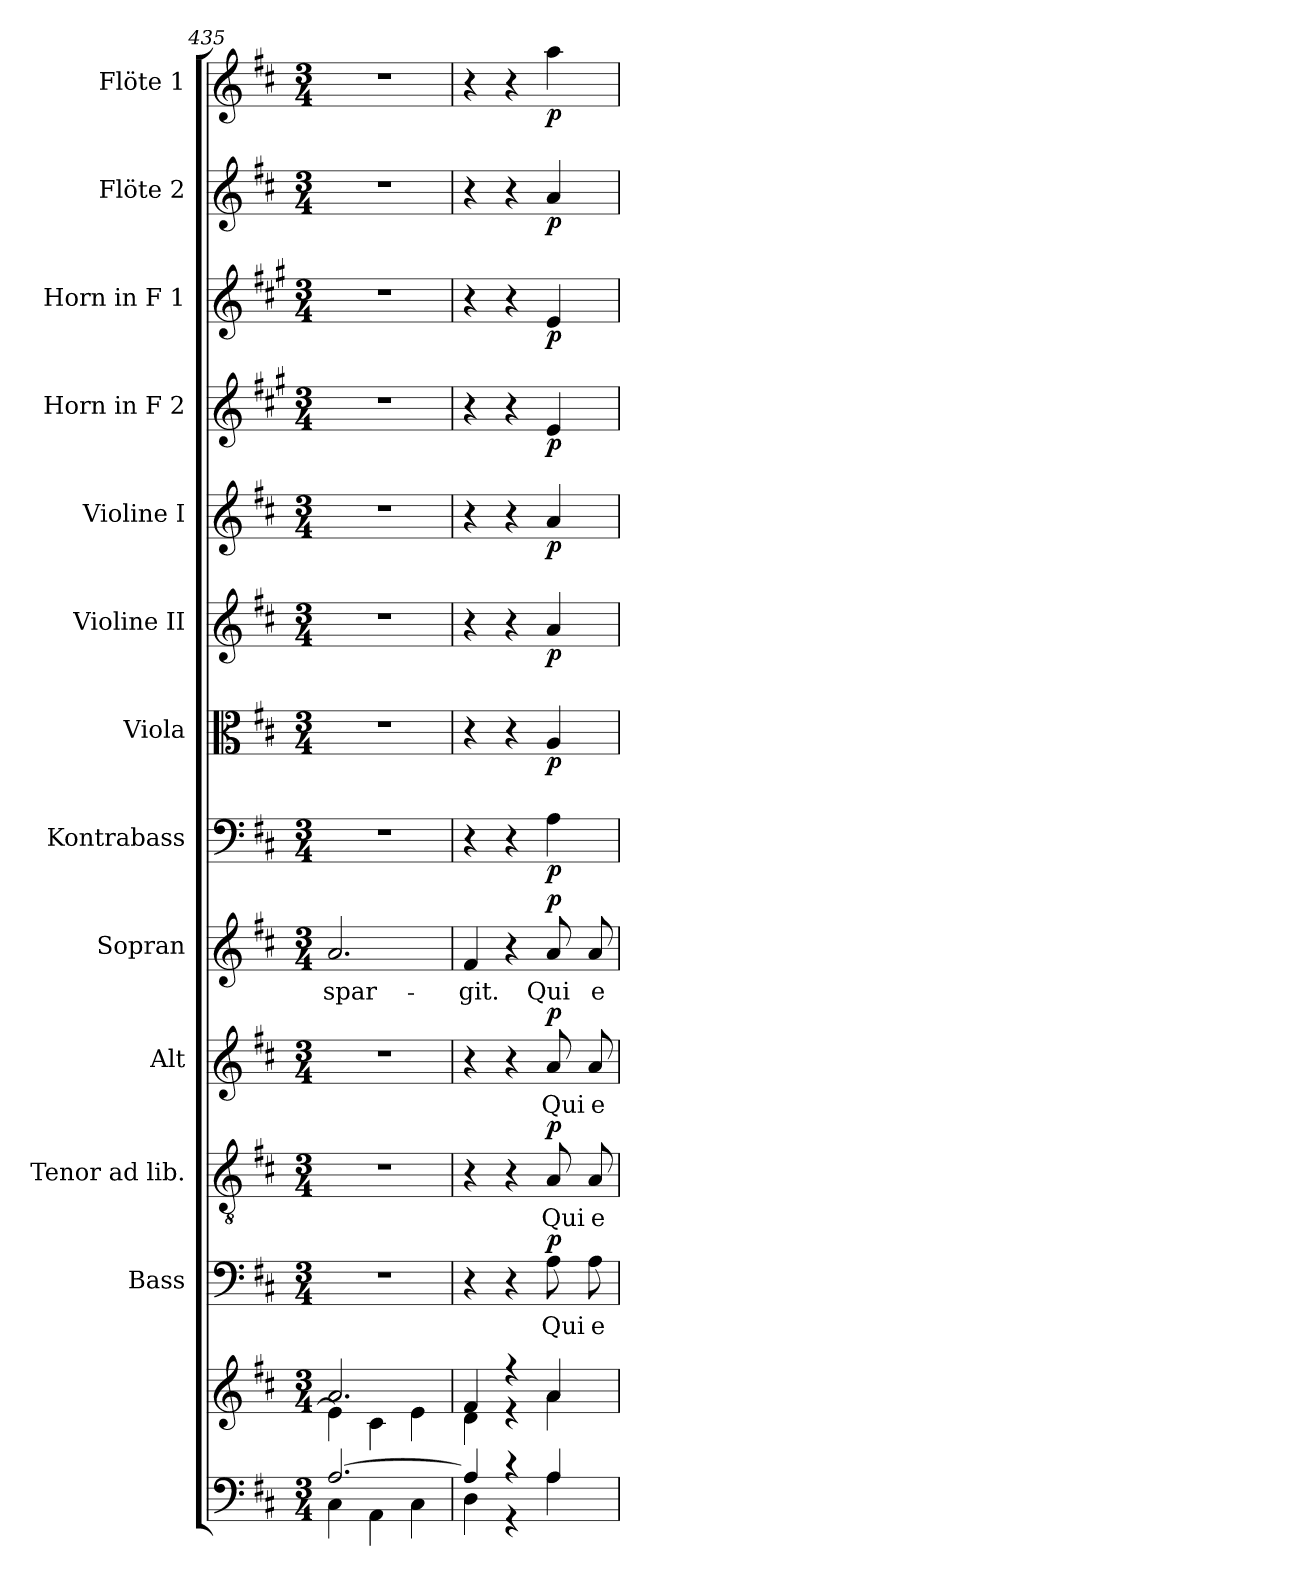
**kern	**kern	**kern	**text	**dynam	**kern	**text	**dynam	**kern	**text	**dynam	**kern	**text	**dynam	**kern	**dynam	**kern	**dynam	**kern	**dynam	**kern	**dynam	**kern	**dynam	**kern	**dynam	**kern	**dynam	**kern	**dynam
*part13	*part13	*part12	*part12	*part12	*part11	*part11	*part11	*part10	*part10	*part10	*part9	*part9	*part9	*part8	*part8	*part7	*part7	*part6	*part6	*part5	*part5	*part4	*part4	*part3	*part3	*part2	*part2	*part1	*part1
*staff14	*staff13	*staff12	*staff12	*staff12	*staff11	*staff11	*staff11	*staff10	*staff10	*staff10	*staff9	*staff9	*staff9	*staff8	*staff8	*staff7	*staff7	*staff6	*staff6	*staff5	*staff5	*staff4	*staff4	*staff3	*staff3	*staff2	*staff2	*staff1	*staff1
*	*	*I"Bass	*	*	*I"Tenor ad lib.	*	*	*I"Alt	*	*	*I"Sopran	*	*	*I"Kontrabass	*	*I"Viola	*	*I"Violine II	*	*I"Violine I	*	*I"Horn in F 2	*	*I"Horn in F 1	*	*I"Flöte 2	*	*I"Flöte 1	*
*	*	*I'B.	*	*	*I'T.	*	*	*I'A.	*	*	*I'S.	*	*	*I'Kb.	*	*I'Vla.	*	*I'Vl. II	*	*I'Vl. I	*	*	*	*	*	*I'Fl. 2	*	*I'Fl. 1	*
*clefF4	*clefG2	*clefF4	*	*	*clefGv2	*	*	*clefG2	*	*	*clefG2	*	*	*clefF4	*	*clefC3	*	*clefG2	*	*clefG2	*	*clefG2	*	*clefG2	*	*clefG2	*	*clefG2	*
*	*	*	*	*	*	*	*	*	*	*	*	*	*	*ITrd7c12	*	*	*	*	*	*	*	*ITrd4c7	*	*ITrd4c7	*	*	*	*	*
*k[f#c#]	*k[f#c#]	*k[f#c#]	*	*	*k[f#c#]	*	*	*k[f#c#]	*	*	*k[f#c#]	*	*	*k[f#c#]	*	*k[f#c#]	*	*k[f#c#]	*	*k[f#c#]	*	*k[f#c#]	*	*k[f#c#]	*	*k[f#c#]	*	*k[f#c#]	*
*D:	*D:	*D:	*	*	*D:	*	*	*D:	*	*	*D:	*	*	*D:	*	*D:	*	*D:	*	*D:	*	*D:	*	*D:	*	*D:	*	*D:	*
*M3/4	*M3/4	*M3/4	*	*	*M3/4	*	*	*M3/4	*	*	*M3/4	*	*	*M3/4	*	*M3/4	*	*M3/4	*	*M3/4	*	*M3/4	*	*M3/4	*	*M3/4	*	*M3/4	*
=435	=435	=435	=435	=435	=435	=435	=435	=435	=435	=435	=435	=435	=435	=435	=435	=435	=435	=435	=435	=435	=435	=435	=435	=435	=435	=435	=435	=435	=435
*^	*^	*	*	*	*	*	*	*	*	*	*	*	*	*	*	*	*	*	*	*	*	*	*	*	*	*	*	*	*
!	!	!	!	!	!	!	!	!	!	!	!	!	!	!LO:LY:b	!	!	!	!	!	!	!	!	!	!	!	!	!	!	!	!	!
[>2.A/	4C#\	2.a/	4e\]	2.r	.	.	2.r	.	.	2.r	.	.	2.a/	spar-	.	2.r	.	2.r	.	2.r	.	2.r	.	2.r	.	2.r	.	2.r	.	2.r	.
.	4AA\	.	4c#\	.	.	.	.	.	.	.	.	.	.	.	.	.	.	.	.	.	.	.	.	.	.	.	.	.	.	.	.
.	4C#\	.	4e\	.	.	.	.	.	.	.	.	.	.	.	.	.	.	.	.	.	.	.	.	.	.	.	.	.	.	.	.
=436	=436	=436	=436	=436	=436	=436	=436	=436	=436	=436	=436	=436	=436	=436	=436	=436	=436	=436	=436	=436	=436	=436	=436	=436	=436	=436	=436	=436	=436	=436	=436
!	!	!	!	!	!	!	!	!	!	!	!	!	!	!LO:LY:b	!	!	!	!	!	!	!	!	!	!	!	!	!	!	!	!	!
4A/]	4D\	4f#/	4d\	4r	.	.	4r	.	.	4r	.	.	4f#/	-git.	.	4r	.	4r	.	4r	.	4r	.	4r	.	4r	.	4r	.	4r	.
4r	4r	4r	4r	4r	.	.	4r	.	.	4r	.	.	4r	.	.	4r	.	4r	.	4r	.	4r	.	4r	.	4r	.	4r	.	4r	.
!	!	!	!	!	!LO:LY:b	!LO:DY:a	!	!LO:LY:b	!LO:DY:a	!	!LO:LY:b	!LO:DY:a	!	!LO:LY:b	!LO:DY:a	!	!LO:DY:b	!	!LO:DY:b	!	!LO:DY:b	!	!LO:DY:b	!	!LO:DY:b	!	!LO:DY:b	!	!LO:DY:b	!	!LO:DY:b
4A/	4A\	4a/	4a\	8A\	Qui	p	8A/	Qui	p	8a/	Qui	p	8a/	Qui	p	4AA\	p	4A/	p	4a/	p	4a/	p	4A/	p	4A/	p	4a/	p	4aa\	p
!	!	!	!	!	!LO:LY:b	!	!	!LO:LY:b	!	!	!LO:LY:b	!	!	!LO:LY:b	!	!	!	!	!	!	!	!	!	!	!	!	!	!	!	!	!
.	.	.	.	8A\	e-	.	8A/	e-	.	8a/	e-	.	8a/	e-	.	.	.	.	.	.	.	.	.	.	.	.	.	.	.	.	.
*v	*v	*	*	*	*	*	*	*	*	*	*	*	*	*	*	*	*	*	*	*	*	*	*	*	*	*	*	*	*	*	*
*	*v	*v	*	*	*	*	*	*	*	*	*	*	*	*	*	*	*	*	*	*	*	*	*	*	*	*	*	*	*	*
=	=	=	=	=	=	=	=	=	=	=	=	=	=	=	=	=	=	=	=	=	=	=	=	=	=	=	=	=	=
*-	*-	*-	*-	*-	*-	*-	*-	*-	*-	*-	*-	*-	*-	*-	*-	*-	*-	*-	*-	*-	*-	*-	*-	*-	*-	*-	*-	*-	*-
